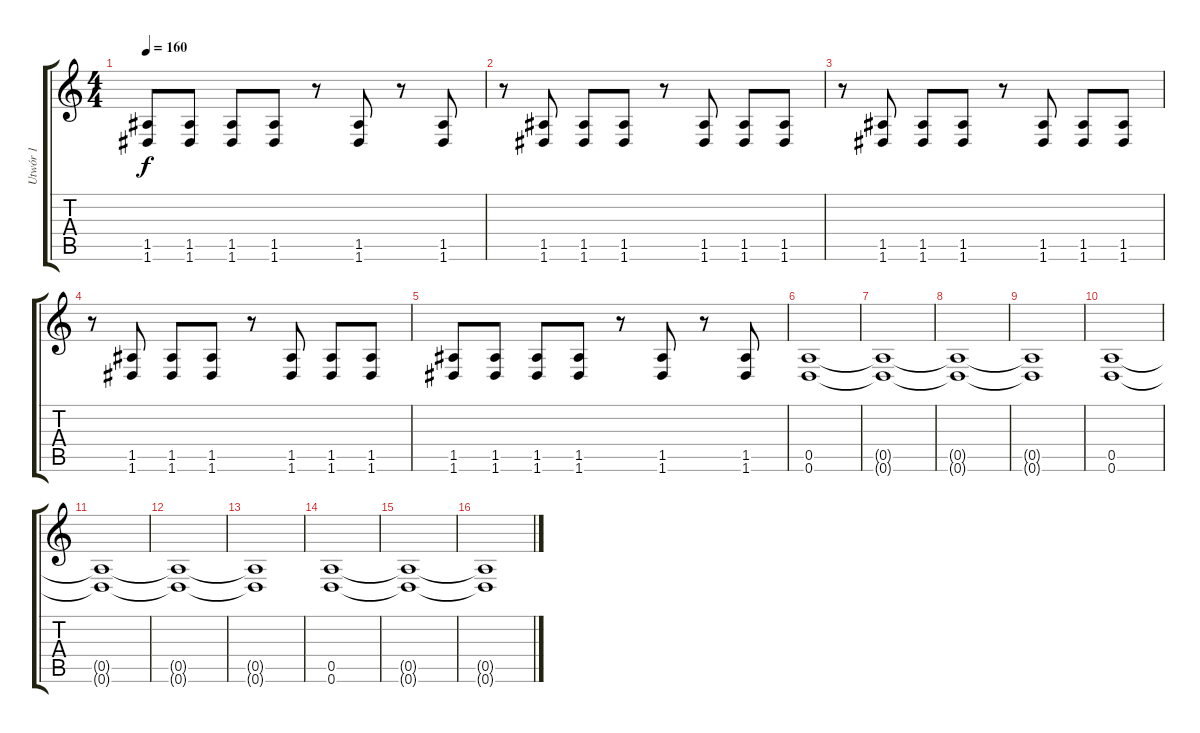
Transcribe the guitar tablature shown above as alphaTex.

\track ("Utwór 1" "Utwór 1") {instrument distortionguitar}
\staff {score tabs}
\tuning (E4 B3 G3 D3 A2 D2) {hide}
\ts (4 4)
\tempo 160
\clef g2
\ks c
(1.5 1.6).8{dy f} (1.5 1.6).8 (1.5 1.6).8 (1.5 1.6).8 r.8 (1.5 1.6).8 r.8 (1.5 1.6).8 |
r.8 (1.5 1.6).8 (1.5 1.6).8 (1.5 1.6).8 r.8 (1.5 1.6).8 (1.5 1.6).8 (1.5 1.6).8 |
r.8 (1.5 1.6).8 (1.5 1.6).8 (1.5 1.6).8 r.8 (1.5 1.6).8 (1.5 1.6).8 (1.5 1.6).8 |
r.8 (1.5 1.6).8 (1.5 1.6).8 (1.5 1.6).8 r.8 (1.5 1.6).8 (1.5 1.6).8 (1.5 1.6).8 |
(1.5 1.6).8 (1.5 1.6).8 (1.5 1.6).8 (1.5 1.6).8 r.8 (1.5 1.6).8 r.8 (1.5 1.6).8 |
(0.5 0.6).1 |
(0.5{t} 0.6{t}).1 |
(0.5{t} 0.6{t}).1 |
(0.5{t} 0.6{t}).1 |
(0.5 0.6).1 |
(0.5{t} 0.6{t}).1 |
(0.5{t} 0.6{t}).1 |
(0.5{t} 0.6{t}).1 |
(0.5 0.6).1 |
(0.5{t} 0.6{t}).1 |
(0.5{t} 0.6{t}).1
